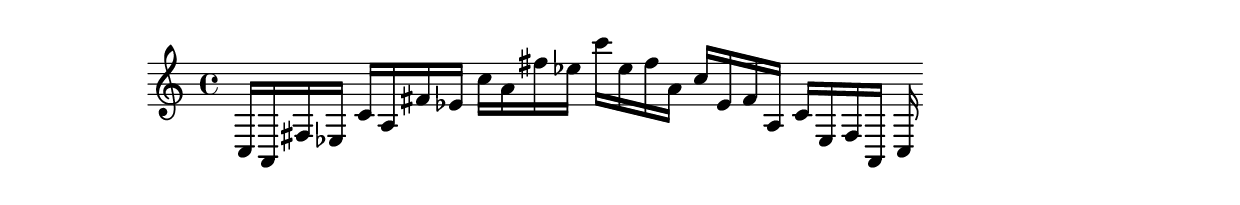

\new PianoStaff <<
\cadenzaOn
\new Staff = "right" {
\clef treble
    c16 [ a, fis ees ]
    c' [ a fis' ees' ]
    c'' [ a' fis'' ees'' ]
    c''' [ ees'' fis'' a' ]
    c'' [ ees' fis' a ]
    c' [ ees fis a, ]
    c
}
>>
